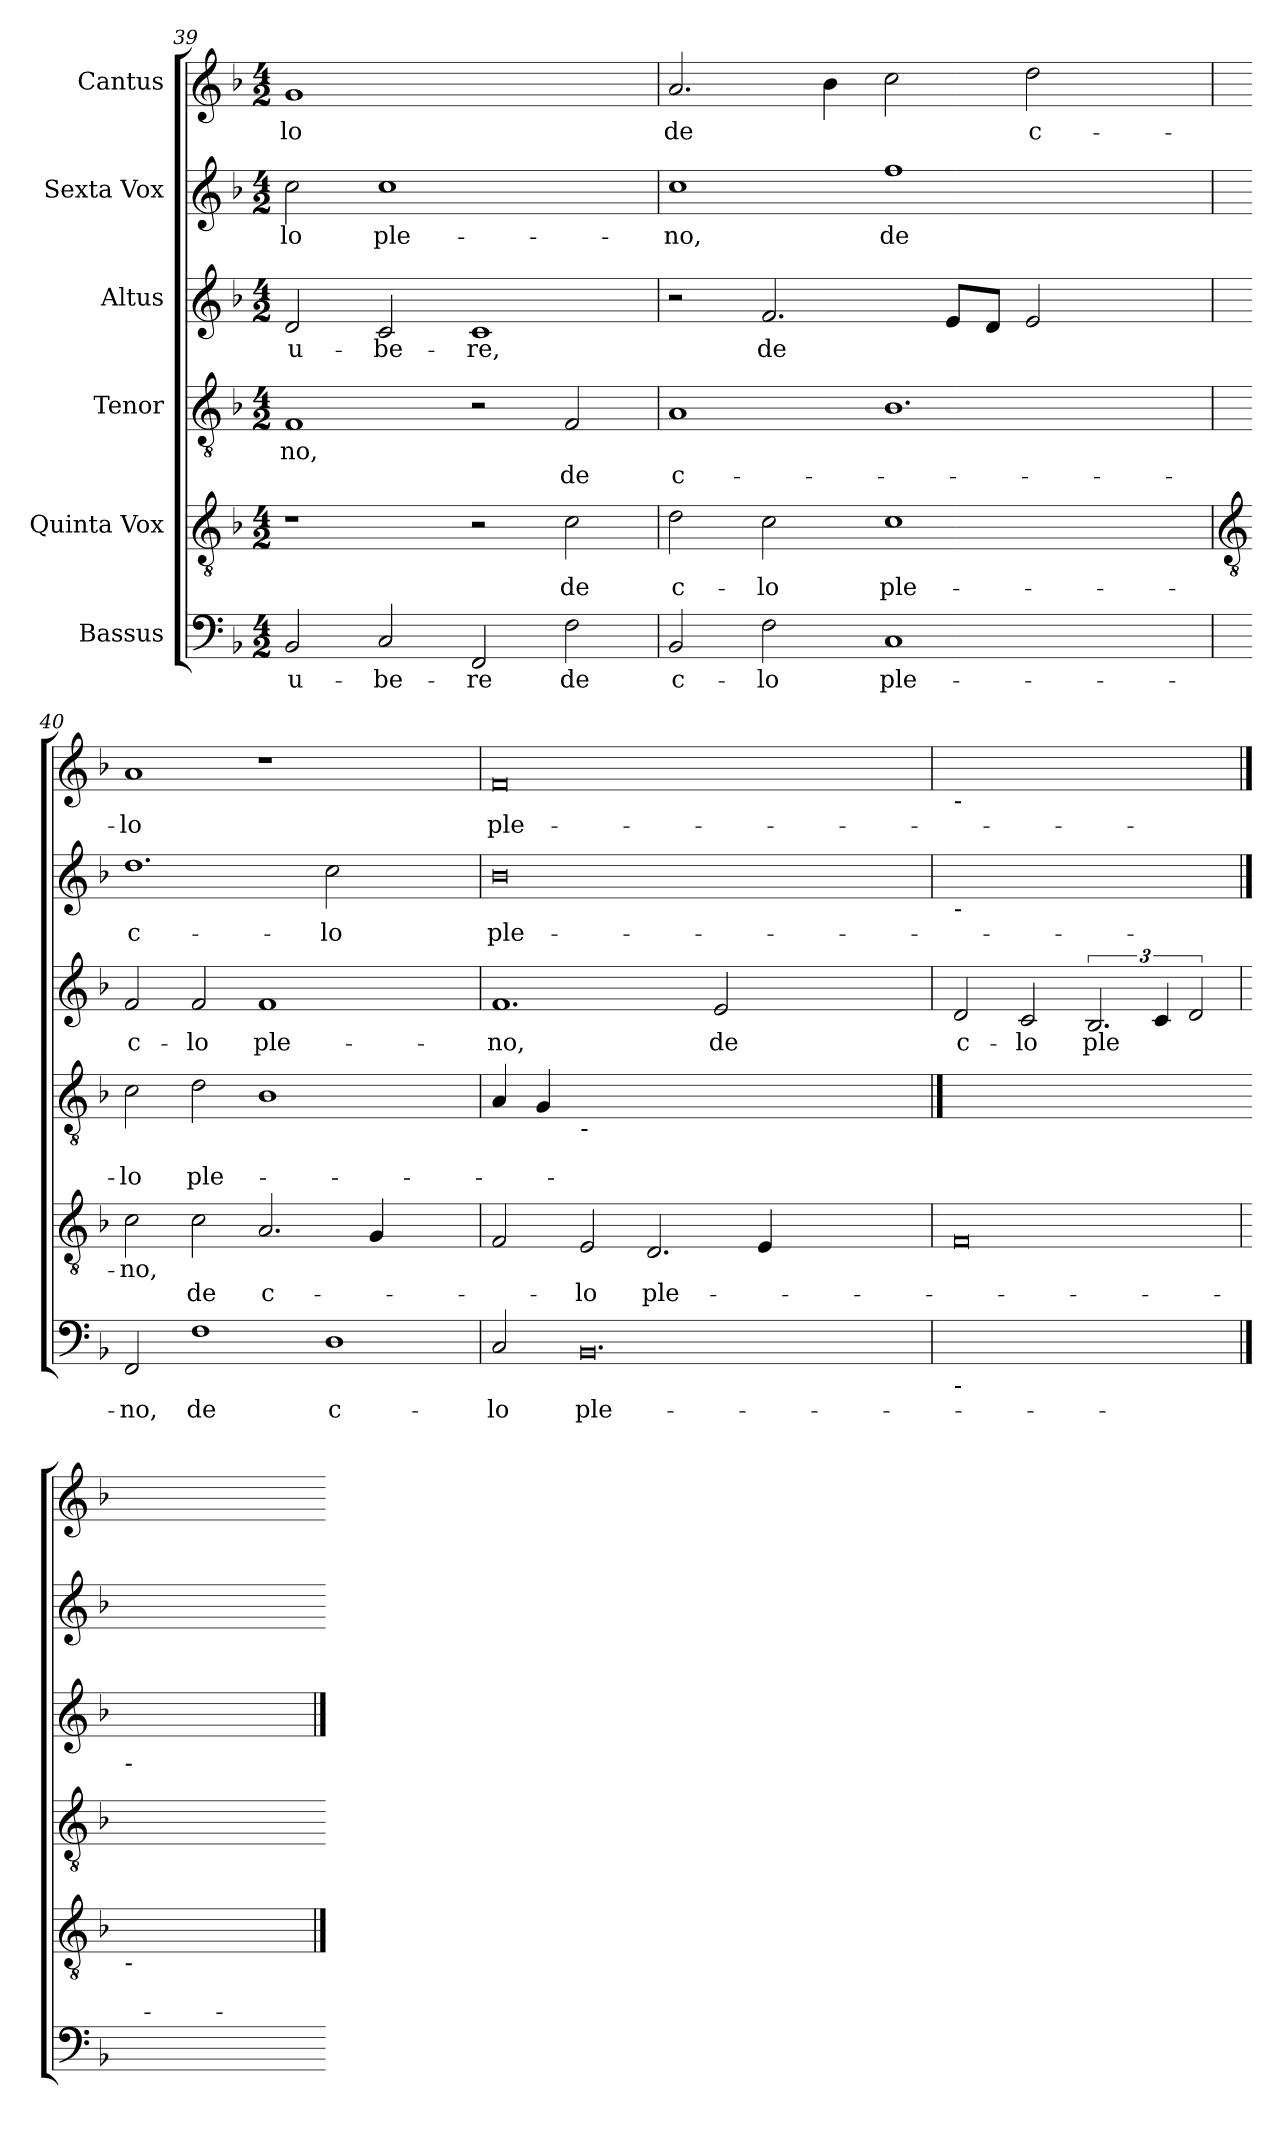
**kern	**text	**kern	**text	**text	**kern	**text	**text	**kern	**text	**kern	**text	**kern	**text
*part6	*part6	*part5	*part5	*part5	*part4	*part4	*part4	*part3	*part3	*part2	*part2	*part1	*part1
*staff6	*staff6	*staff5	*staff5	*staff5	*staff4	*staff4	*staff4	*staff3	*staff3	*staff2	*staff2	*staff1	*staff1
*I"Bassus	*	*I"Quinta Vox	*	*	*I"Tenor	*	*	*I"Altus	*	*I"Sexta Vox	*	*I"Cantus	*
!!LO:LB:g=z
*clefF4	*	*clefGv2	*	*	*clefGv2	*	*	*clefG2	*	*clefG2	*	*clefG2	*
*k[b-]	*	*k[b-]	*	*	*k[b-]	*	*	*k[b-]	*	*k[b-]	*	*k[b-]	*
*F:	*	*F:	*	*	*F:	*	*	*F:	*	*F:	*	*F:	*
*M4/2	*	*M4/2	*	*	*M4/2	*	*	*M4/2	*	*M4/2	*	*M4/2	*
=39	=39	=39	=39	=39	=39	=39	=39	=39	=39	=39	=39	=39	=39
!	!LO:LY:b	!	!	!	!	!LO:LY:b	!	!	!LO:LY:b	!	!LO:LY:b	!	!LO:LY:b
2BB-	u-	1r	.	.	1F	-no,	.	2d	u-	2cc	-lo	1g	-lo
!	!LO:LY:b	!	!	!	!	!	!	!	!LO:LY:b	!	!LO:LY:b	!	!
2C	-be-	.	.	.	.	.	.	2c	-be-	1cc	ple-	.	.
!	!LO:LY:b	!	!	!	!	!	!	!	!LO:LY:b	!	!	!	!
2FF	-re	2r	.	.	2r	.	.	1c	-re,	.	.	1ryy	.
!	!LO:LY:b	!	!LO:LY:b	!	!	!	!LO:LY:b	!	!	!	!	!	!
2F	de	2c	de	.	2F	.	de	.	.	2ryy	.	.	.
!!LO:LB:g=z
=40	=40	=40	=40	=40	=40	=40	=40	=40	=40	=40	=40	=40	=40
!	!LO:LY:b	!	!LO:LY:b	!	!	!	!LO:LY:b	!	!	!	!LO:LY:b	!	!LO:LY:b
2BB-	c-	2d	c-	.	1A	.	c-	2r	.	1cc	-no,	2.a	de
!	!LO:LY:b	!	!LO:LY:b	!	!	!	!	!	!LO:LY:b	!	!	!	!
2F	-lo	2c	-lo	.	.	.	.	2.f	de	.	.	.	.
.	.	.	.	.	.	.	.	.	.	.	.	4b-	.
!	!LO:LY:b	!	!LO:LY:b	!	!	!	!	!	!	!	!LO:LY:b	!	!
1C	ple-	1c	ple-	.	1.B-	.	.	.	.	1ff	de	2cc	.
.	.	.	.	.	.	.	.	8eL	.	.	.	.	.
.	.	.	.	.	.	.	.	8dJ	.	.	.	.	.
!	!	!	!	!	!	!	!	!	!	!	!	!	!LO:LY:b
.	.	.	.	.	.	.	.	2e	.	.	.	2dd	c-
2ryy	.	2ryy	.	.	.	.	.	2ryy	.	2ryy	.	2ryy	.
!!LO:LB:g=z
=40A	=40A	=40A	=40A	=40A	=40A	=40A	=40A	=40A	=40A	=40A	=40A	=40A	=40A
*	*	*clefGv2	*	*	*	*	*	*	*	*	*	*	*
!	!LO:LY:b	!	!LO:LY:b	!	!	!	!LO:LY:b	!	!LO:LY:b	!	!LO:LY:b	!	!LO:LY:b
2FF	-no,	2c	-no,	.	2c	.	-lo	2f	c-	1.dd	c-	1a	-lo
!	!LO:LY:b	!	!	!LO:LY:b	!	!	!LO:LY:b	!	!LO:LY:b	!	!	!	!
1F	de	2c	.	de	2d	.	ple-	2f	-lo	.	.	.	.
!	!	!	!	!LO:LY:b	!	!	!	!	!LO:LY:b	!	!	!	!
.	.	2.A	.	c-	1B-	.	.	1f	ple-	.	.	1r	.
!	!LO:LY:b	!	!	!	!	!	!	!	!	!	!LO:LY:b	!	!
1D	c-	.	.	.	.	.	.	.	.	2cc	-lo	.	.
.	.	4G	.	.	.	.	.	.	.	.	.	.	.
.	.	2ryy	.	.	2ryy	.	.	2ryy	.	2ryy	.	2ryy	.
=41A	=41A	=41A	=41A	=41A	=41A	=41A	=41A	=41A	=41A	=41A	=41A	=41A	=41A
!	!LO:LY:b	!	!	!	!	!	!	!	!LO:LY:b	!	!LO:LY:b	!	!LO:LY:b
2C	-lo	2F	.	.	4A	.	.	1.f	-no,	0b-	ple-	0f	ple-
.	.	.	.	.	4G	.	.	.	.	.	.	.	.
!	!	!	!	!	!LO:TX:b:t=-	!	!	!	!	!	!	!	!
!	!LO:LY:b	!	!	!LO:LY:b	!	!	!LO:LY:b	!	!	!	!	!	!
0.BB-	ple-	2E	.	-lo	1Ayy	.	-no.	.	.	.	.	.	.
!	!	!	!	!LO:LY:b	!	!	!	!	!	!	!	!	!
.	.	2.D	.	ple-	.	.	.	.	.	.	.	.	.
!	!	!	!	!	!	!	!	!	!LO:LY:b	!	!	!	!
.	.	.	.	.	0ryy	.	.	2e	de	.	.	.	.
.	.	4E	.	.	.	.	.	.	.	.	.	.	.
.	.	1.ryy	.	.	.	.	.	1.ryy	.	1.ryy	.	1.ryy	.
=42A	=42A	=42A	=42A	=42A	==42A	=42A	=42A	=42A	=42A	=42A	=42A	=42A	=42A
!	!	!	!	!	!	!	!	!	!	!	!	!LO:TX:b:t=-	!
!	!	!	!	!	!	!	!	!	!	!LO:TX:b:t=-	!	!	!
!LO:TX:b:t=-	!	!	!	!	!	!	!	!	!	!	!	!	!
!	!LO:LY:b	!	!	!	!	!	!	!	!LO:LY:b	!	!LO:LY:b	!	!LO:LY:b
[1.FFyy	-no.	0F	.	.	0ryy	.	.	2d	c-	[1.ccyy	-no.	[1.fyy	-no.
!	!	!	!	!	!	!	!	!	!LO:LY:b	!	!	!	!
.	.	.	.	.	.	.	.	2c	-lo	.	.	.	.
!	!	!	!	!	!	!	!	!	!LO:LY:b	!	!	!	!
.	.	.	.	.	.	.	.	3.B-	ple	.	.	.	.
2FFyy]	.	.	.	.	.	.	.	6c	.	2ccyy]	.	2fyy]	.
.	.	.	.	.	.	.	.	3d	.	.	.	.	.
==	==	=	==	==	=	==	==	=	==	==	==	==	==
!	!	!	!	!	!	!	!	!LO:TX:b:t=-	!	!	!	!	!
!	!	!LO:TX:b:t=-	!	!	!	!	!	!	!	!	!	!	!
!	!	!	!	!LO:LY:b	!	!	!	!	!LO:LY:b	!	!	!	!
0ryy	.	[1.Fyy	.	-no.	0ryy	.	.	[1.cyy	no.	0ryy	.	0ryy	.
.	.	2Fyy]	.	.	.	.	.	2cyy]	.	.	.	.	.
=	=	==	=	=	=	=	=	==	=	=	=	=	=
*-	*-	*-	*-	*-	*-	*-	*-	*-	*-	*-	*-	*-	*-
